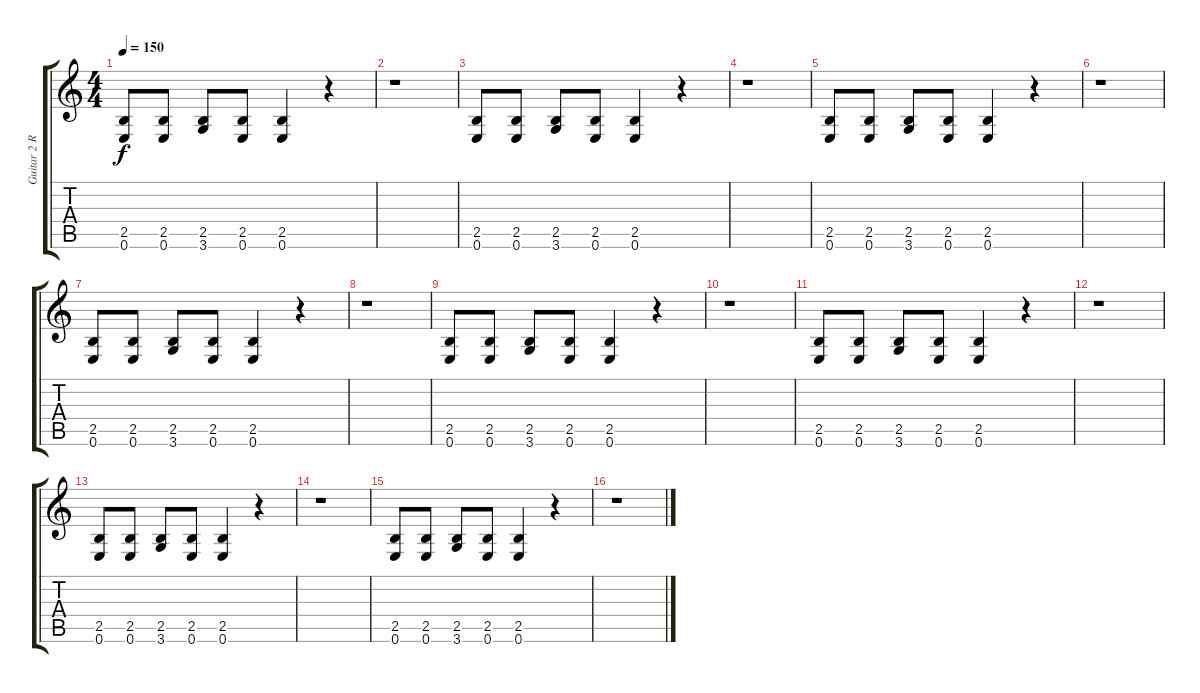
\track ("Guitar 2 Rhythm" "Guitar 2 R") {instrument acousticguitarsteel}
\staff {score tabs}
\tuning (E4 B3 G3 D3 A2 E2) {hide}
\ts (4 4)
\tempo 150
\clef g2
\ks c
(2.5 0.6).8{dy f} (2.5 0.6).8 (2.5 3.6).8 (2.5 0.6).8 (2.5 0.6).4 r.4 |
r.1 |
(2.5 0.6).8 (2.5 0.6).8 (2.5 3.6).8 (2.5 0.6).8 (2.5 0.6).4 r.4 |
r.1 |
(2.5 0.6).8 (2.5 0.6).8 (2.5 3.6).8 (2.5 0.6).8 (2.5 0.6).4 r.4 |
r.1 |
(2.5 0.6).8 (2.5 0.6).8 (2.5 3.6).8 (2.5 0.6).8 (2.5 0.6).4 r.4 |
r.1 |
(2.5 0.6).8 (2.5 0.6).8 (2.5 3.6).8 (2.5 0.6).8 (2.5 0.6).4 r.4 |
r.1 |
(2.5 0.6).8 (2.5 0.6).8 (2.5 3.6).8 (2.5 0.6).8 (2.5 0.6).4 r.4 |
r.1 |
(2.5 0.6).8 (2.5 0.6).8 (2.5 3.6).8 (2.5 0.6).8 (2.5 0.6).4 r.4 |
r.1 |
(2.5 0.6).8 (2.5 0.6).8 (2.5 3.6).8 (2.5 0.6).8 (2.5 0.6).4 r.4 |
r.1
